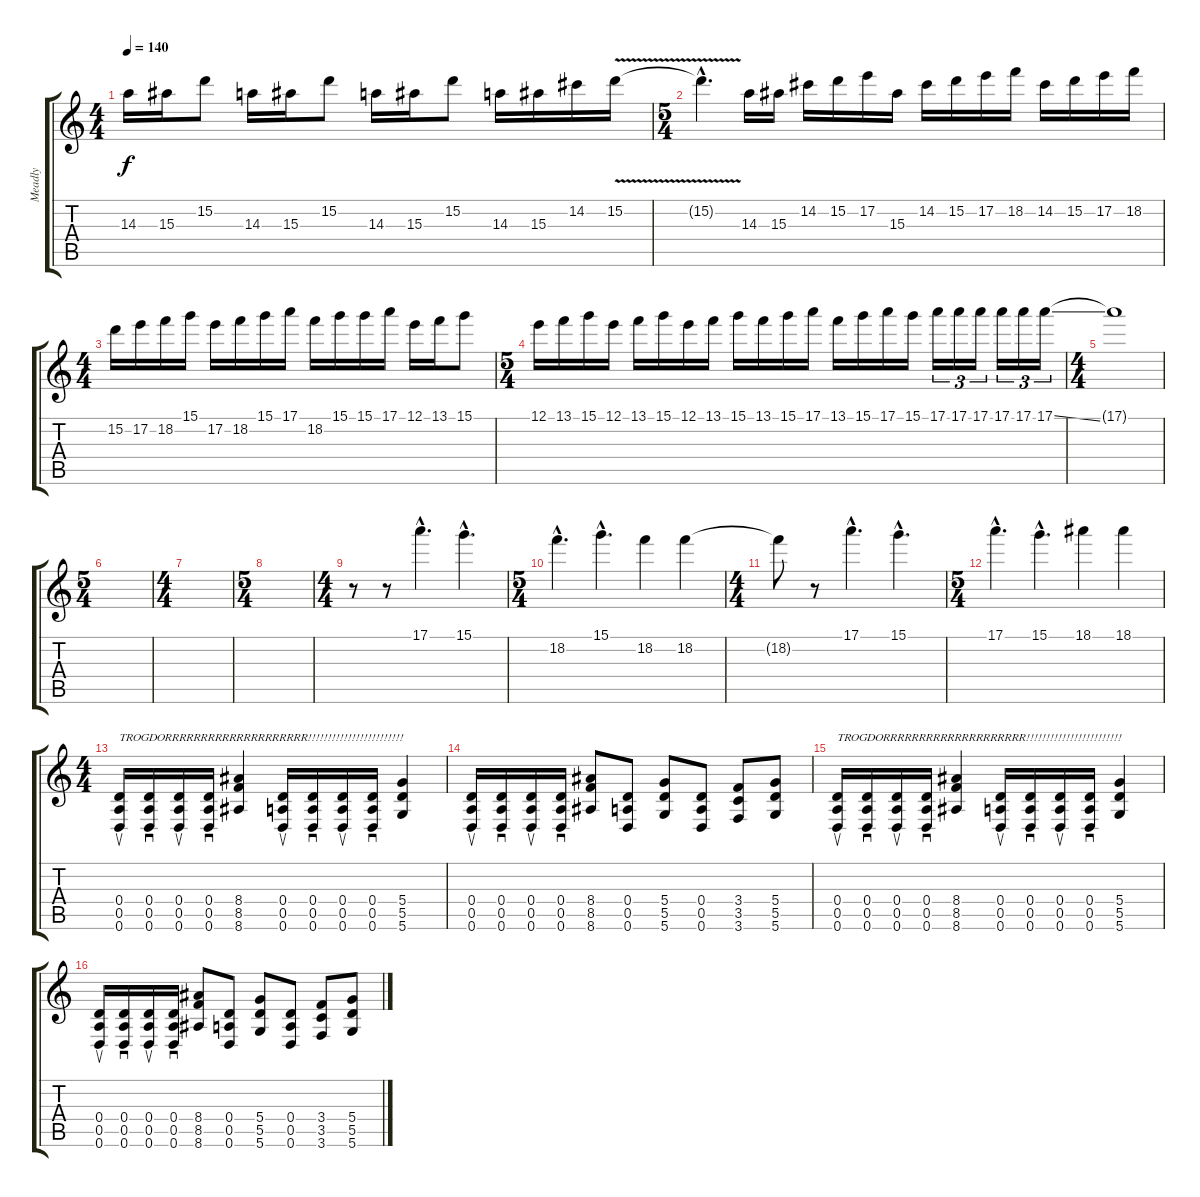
\track ("Meadly" "Meadly") {instrument overdrivenguitar}
\staff {score tabs}
\tuning (E4 B3 G3 D3 A2 D2) {hide}
\ts (4 4)
\tempo 140
\clef g2
\ks c
14.3.16{dy f} 15.3.16 15.2.8 14.3.16 15.3.16 15.2.8 14.3.16 15.3.16 15.2.8 14.3.16 15.3.16 14.2.16 15.2{v}.16 |
\ts (5 4)
15.2{hac t}.4{d} 14.3.16 15.3.16 14.2.16 15.2.16 17.2.16 15.3.16 14.2.16 15.2.16 17.2.16 18.2.16 14.2.16 15.2.16 17.2.16 18.2.16 |
\ts (4 4)
15.2.16 17.2.16 18.2.16 15.1.16 17.2.16 18.2.16 15.1.16 17.1.16 18.2.16 15.1.16 15.1.16 17.1.16 12.1.16 13.1.16 15.1.8 |
\ts (5 4)
12.1.16 13.1.16 15.1.16 12.1.16 13.1.16 15.1.16 12.1.16 13.1.16 15.1.16 13.1.16 15.1.16 17.1.16 13.1.16 15.1.16 17.1.16 15.1.16 17.1.16{tu (3 2)} 17.1.16{tu (3 2)} 17.1.16{tu (3 2)} 17.1.16{tu (3 2)} 17.1.16{tu (3 2)} 17.1{ss}.16{tu (3 2)} |
\ts (4 4)
17.1{t}.1 |
\ts (5 4)
|
\ts (4 4)
|
\ts (5 4)
|
\ts (4 4)
r.8 r.8 17.1{hac}.4{d} 15.1{hac}.4{d} |
\ts (5 4)
18.2{hac}.4{d} 15.1{hac}.4{d} 18.2.4 18.2.4 |
\ts (4 4)
18.2{t}.8 r.8 17.1{hac}.4{d} 15.1{hac}.4{d} |
\ts (5 4)
17.1{hac}.4{d} 15.1{hac}.4{d} 18.1.4 18.1.4 |
\ts (4 4)
(0.4 0.5 0.6).16{su txt "TROGDORRRRRRRRRRRRRRRRRRRR!!!!!!!!!!!!!!!!!!!!!!!!" volume 8} (0.4 0.5 0.6).16{sd} (0.4 0.5 0.6).16{su} (0.4 0.5 0.6).16{sd} (8.4 8.5 8.6).4 (0.4 0.5 0.6).16{su} (0.4 0.5 0.6).16{sd} (0.4 0.5 0.6).16{su} (0.4 0.5 0.6).16{sd} (5.4 5.5 5.6).4 |
(0.4 0.5 0.6).16{su} (0.4 0.5 0.6).16{sd} (0.4 0.5 0.6).16{su} (0.4 0.5 0.6).16{sd} (8.4 8.5 8.6).8 (0.4 0.5 0.6).8 (5.4 5.5 5.6).8 (0.4 0.5 0.6).8 (3.4 3.5 3.6).8 (5.4 5.5 5.6).8 |
(0.4 0.5 0.6).16{su txt "TROGDORRRRRRRRRRRRRRRRRRRR!!!!!!!!!!!!!!!!!!!!!!!!"} (0.4 0.5 0.6).16{sd} (0.4 0.5 0.6).16{su} (0.4 0.5 0.6).16{sd} (8.4 8.5 8.6).4 (0.4 0.5 0.6).16{su} (0.4 0.5 0.6).16{sd} (0.4 0.5 0.6).16{su} (0.4 0.5 0.6).16{sd} (5.4 5.5 5.6).4 |
(0.4 0.5 0.6).16{su} (0.4 0.5 0.6).16{sd} (0.4 0.5 0.6).16{su} (0.4 0.5 0.6).16{sd} (8.4 8.5 8.6).8 (0.4 0.5 0.6).8 (5.4 5.5 5.6).8 (0.4 0.5 0.6).8 (3.4 3.5 3.6).8 (5.4 5.5 5.6).8
